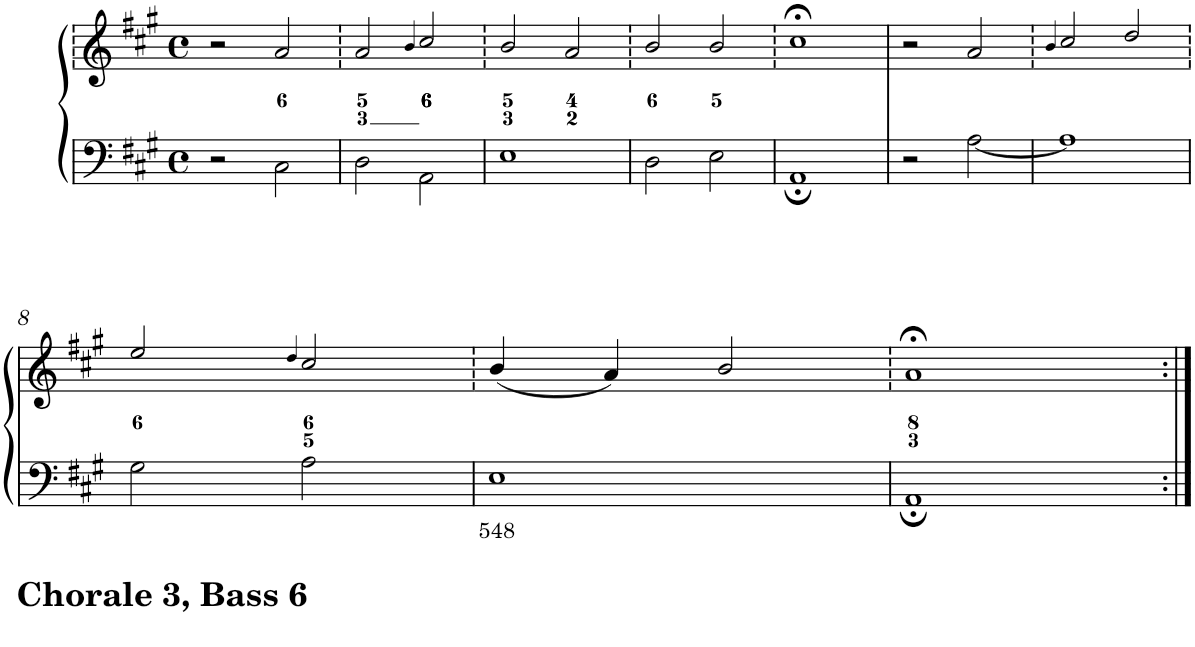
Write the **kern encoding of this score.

**kern	**text	**kern
*part1	*part1	*part1
*staff2	*staff2	*staff1
*I"Piano	*	*
*I'Pno.	*	*
*clefF4	*	*clefG2
*k[f#c#g#]	*	*k[f#c#g#]
*A:	*	*A:
*M4/4	*	*M4/4
*met(c)	*	*met(c)
=1	=1	=1
2r	.	2r
2C#\	.	2a/
=2	=2	=2
2D\	.	2a/
.	.	4qb/
2AA\	.	2cc#/
=3	=3	=3
1E	.	2b/
.	.	2a/
=4	=4	=4
2D\	.	2b/
2E\	.	2b/
=5	=5	=5
1AA;	.	1cc#;<
=6	=6	=6
2r	.	2r
[<2A\	.	2a/
=7	=7	=7
.	.	4qb/
1A]	.	2cc#/
.	.	2dd/
!!LO:LB:g=z
=8	=8	=8
2G#\	.	2ee/
.	.	4qdd/
2A\	.	2cc#/
=9	=9	=9
!	!LO:LY:b	!
1E	548	(4b/
.	.	4a/)
.	.	2b/
=10	=10	=10
1AA;	.	1a;<
=:|!	=:|!	=:|!
*-	*-	*-
